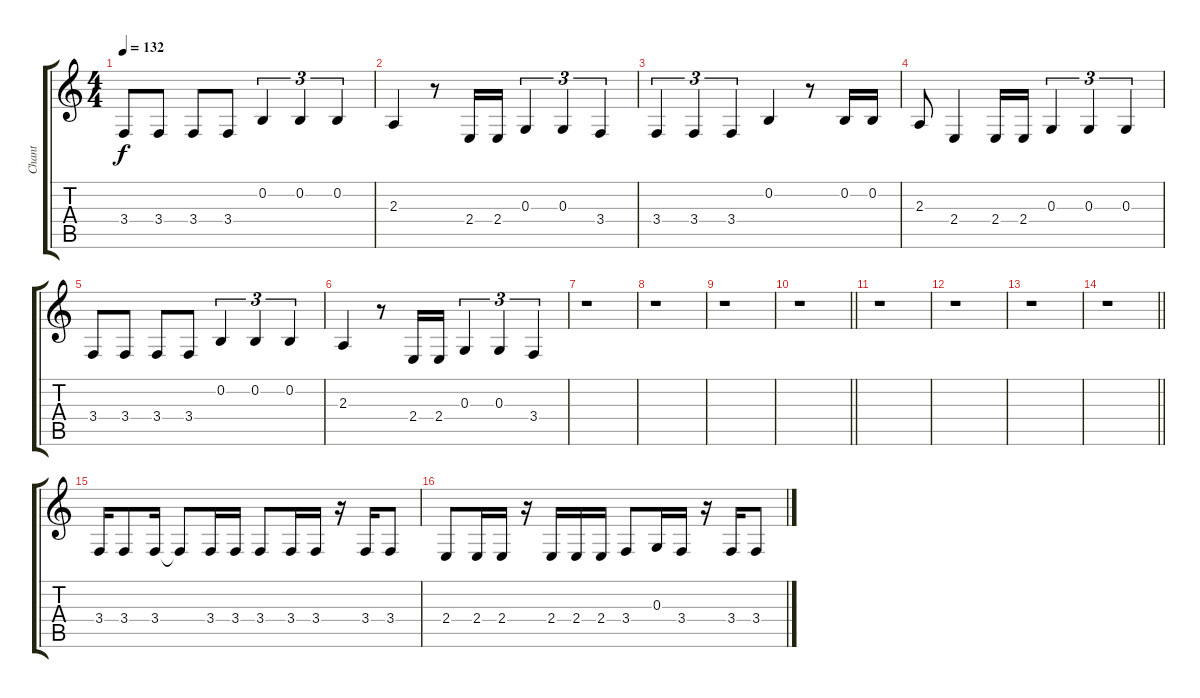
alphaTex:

\track ("Chant" "Chant") {instrument tuba}
\staff {score tabs}
\tuning (E4 B3 G3 D3 A2 E2) {hide}
\ts (4 4)
\tempo 132
\clef g2
\ks c
3.4.8{dy f} 3.4.8 3.4.8 3.4.8 0.2.4{tu (3 2)} 0.2.4{tu (3 2)} 0.2.4{tu (3 2)} |
2.3.4 r.8 2.4.16 2.4.16 0.3.4{tu (3 2)} 0.3.4{tu (3 2)} 3.4.4{tu (3 2)} |
3.4.4{tu (3 2)} 3.4.4{tu (3 2)} 3.4.4{tu (3 2)} 0.2.4 r.8 0.2.16 0.2.16 |
2.3.8 2.4.4 2.4.16 2.4.16 0.3.4{tu (3 2)} 0.3.4{tu (3 2)} 0.3.4{tu (3 2)} |
3.4.8 3.4.8 3.4.8 3.4.8 0.2.4{tu (3 2)} 0.2.4{tu (3 2)} 0.2.4{tu (3 2)} |
2.3.4 r.8 2.4.16 2.4.16 0.3.4{tu (3 2)} 0.3.4{tu (3 2)} 3.4.4{tu (3 2)} |
r.1 |
r.1 |
r.1 |
\barLineRight lightlight
r.1 |
r.1 |
r.1 |
r.1 |
\barLineRight lightlight
r.1 |
3.4.16 3.4.8 3.4.16 3.4{t}.8 3.4.16 3.4.16 3.4.8 3.4.16 3.4.16 r.16 3.4.16 3.4.8 |
2.4.8 2.4.16 2.4.16 r.16 2.4.16 2.4.16 2.4.16 3.4.8 0.3.16 3.4.16 r.16 3.4.16 3.4.8
